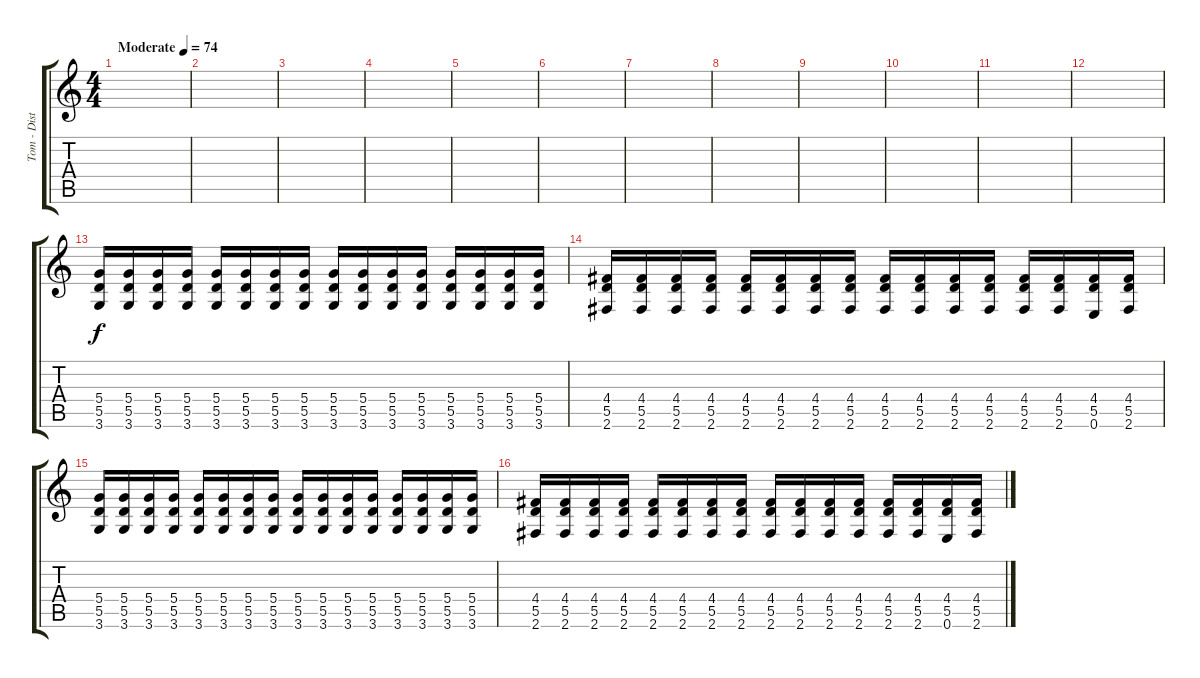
\track ("Tom - Dist" "Tom - Dist") {instrument distortionguitar}
\staff {score tabs}
\tuning (E4 B3 G3 D3 A2 E2) {hide}
\ts (4 4)
\tempo (74 "Moderate")
\clef g2
\ks c
|
|
|
|
|
|
|
|
|
|
|
|
(5.4 5.5 3.6).16{volume 16 balance 16 instrument distortionguitar} (5.4 5.5 3.6).16 (5.4 5.5 3.6).16 (5.4 5.5 3.6).16 (5.4 5.5 3.6).16 (5.4 5.5 3.6).16 (5.4 5.5 3.6).16 (5.4 5.5 3.6).16 (5.4 5.5 3.6).16 (5.4 5.5 3.6).16 (5.4 5.5 3.6).16 (5.4 5.5 3.6).16 (5.4 5.5 3.6).16 (5.4 5.5 3.6).16 (5.4 5.5 3.6).16 (5.4 5.5 3.6).16 |
(4.4 5.5 2.6).16 (4.4 5.5 2.6).16 (4.4 5.5 2.6).16 (4.4 5.5 2.6).16 (4.4 5.5 2.6).16 (4.4 5.5 2.6).16 (4.4 5.5 2.6).16 (4.4 5.5 2.6).16 (4.4 5.5 2.6).16 (4.4 5.5 2.6).16 (4.4 5.5 2.6).16 (4.4 5.5 2.6).16 (4.4 5.5 2.6).16 (4.4 5.5 2.6).16 (4.4 5.5 0.6).16 (4.4 5.5 2.6).16 |
(5.4 5.5 3.6).16 (5.4 5.5 3.6).16 (5.4 5.5 3.6).16 (5.4 5.5 3.6).16 (5.4 5.5 3.6).16 (5.4 5.5 3.6).16 (5.4 5.5 3.6).16 (5.4 5.5 3.6).16 (5.4 5.5 3.6).16 (5.4 5.5 3.6).16 (5.4 5.5 3.6).16 (5.4 5.5 3.6).16 (5.4 5.5 3.6).16 (5.4 5.5 3.6).16 (5.4 5.5 3.6).16 (5.4 5.5 3.6).16 |
(4.4 5.5 2.6).16 (4.4 5.5 2.6).16 (4.4 5.5 2.6).16 (4.4 5.5 2.6).16 (4.4 5.5 2.6).16 (4.4 5.5 2.6).16 (4.4 5.5 2.6).16 (4.4 5.5 2.6).16 (4.4 5.5 2.6).16 (4.4 5.5 2.6).16 (4.4 5.5 2.6).16 (4.4 5.5 2.6).16 (4.4 5.5 2.6).16 (4.4 5.5 2.6).16 (4.4 5.5 0.6).16 (4.4 5.5 2.6).16
